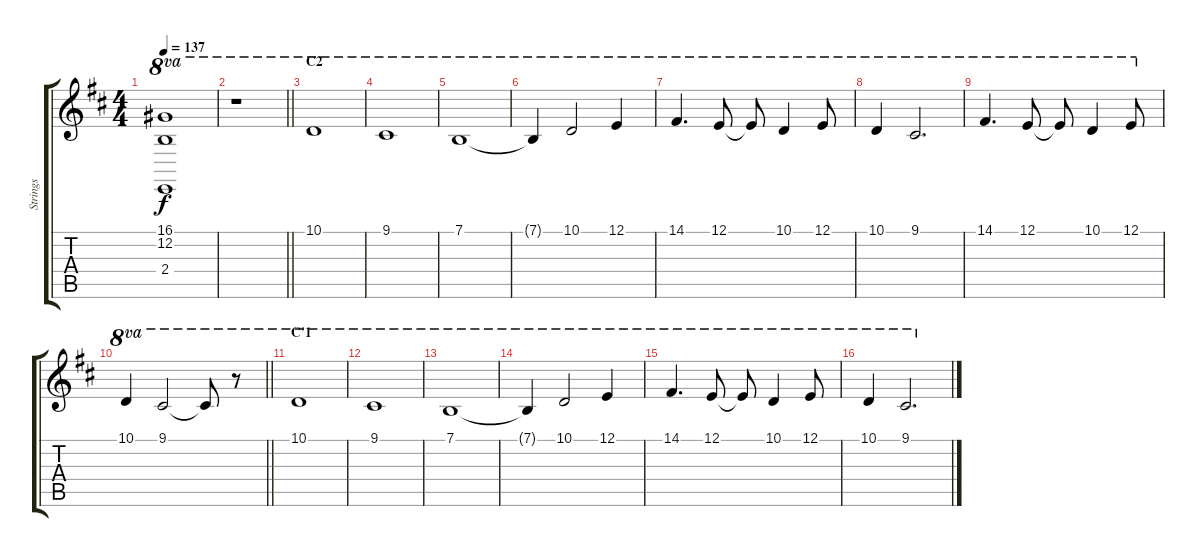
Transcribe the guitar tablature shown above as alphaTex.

\track ("Strings" "Strings") {instrument stringensemble1}
\staff {score tabs}
\tuning (E4 B3 G3 D3 A2 E2) {hide}
\ts (4 4)
\tempo 137
\clef g2
\ks d
(16.1 12.2{t} 2.4).1{ot 8va dy f} |
\barLineRight lightlight
r.1{ot 8va} |
\section ("" "C2")
10.1.1{ot 8va} |
9.1.1{ot 8va} |
7.1.1{ot 8va} |
7.1{t}.4{ot 8va} 10.1.2{ot 8va} 12.1.4{ot 8va} |
14.1.4{d ot 8va} 12.1.8{ot 8va} 12.1{t}.8{ot 8va} 10.1.4{ot 8va} 12.1.8{ot 8va} |
10.1.4{ot 8va} 9.1.2{d ot 8va} |
14.1.4{d ot 8va} 12.1.8{ot 8va} 12.1{t}.8{ot 8va} 10.1.4{ot 8va} 12.1.8{ot 8va} |
\barLineRight lightlight
10.1.4{ot 8va} 9.1.2{ot 8va} 9.1{t}.8{ot 8va} r.8{ot 8va} |
\section ("" "C'1")
10.1.1{ot 8va} |
9.1.1{ot 8va} |
7.1.1{ot 8va} |
7.1{t}.4{ot 8va} 10.1.2{ot 8va} 12.1.4{ot 8va} |
14.1.4{d ot 8va} 12.1.8{ot 8va} 12.1{t}.8{ot 8va} 10.1.4{ot 8va} 12.1.8{ot 8va} |
10.1.4{ot 8va} 9.1.2{d ot 8va}
